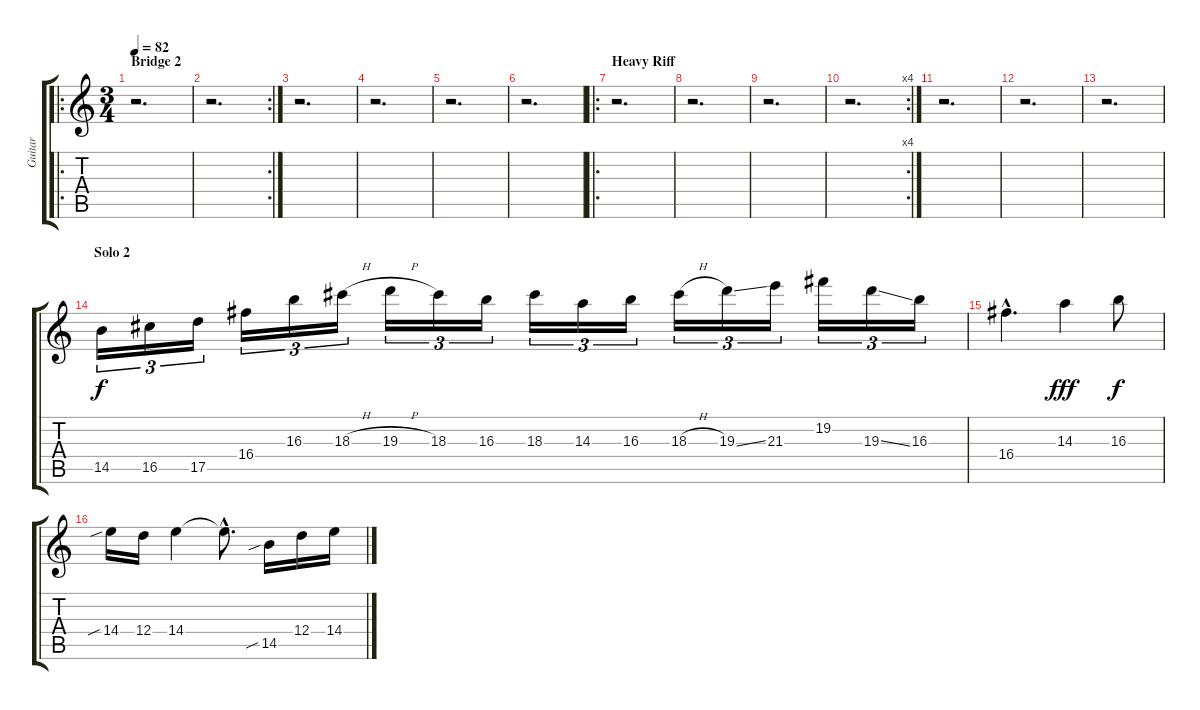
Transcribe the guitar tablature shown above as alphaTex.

\track ("Guitar" "Guitar") {instrument overdrivenguitar}
\staff {score tabs}
\tuning (E4 B3 G3 D3 A2 E2) {hide}
\ro
\ts (3 4)
\section ("" "Bridge 2")
\tempo 82
\clef g2
\ks c
r.2{d dy f} |
\rc 2
r.2{d} |
r.2{d} |
r.2{d} |
r.2{d} |
r.2{d} |
\ro
\section ("" "Heavy Riff")
r.2{d} |
r.2{d} |
r.2{d} |
\rc 4
r.2{d} |
r.2{d} |
r.2{d} |
r.2{d} |
\section ("" "Solo 2")
14.5.16{tu (3 2)} 16.5.16{tu (3 2)} 17.5.16{tu (3 2)} 16.4.16{tu (3 2)} 16.3.16{tu (3 2)} 18.3{h}.16{tu (3 2)} 19.3{h}.16{tu (3 2)} 18.3.16{tu (3 2)} 16.3.16{tu (3 2)} 18.3.16{tu (3 2)} 14.3.16{tu (3 2)} 16.3.16{tu (3 2)} 18.3{h}.16{tu (3 2)} 19.3{ss}.16{tu (3 2)} 21.3.16{tu (3 2)} 19.2.16{tu (3 2)} 19.3{ss}.16{tu (3 2)} 16.3.16{tu (3 2)} |
16.4{hac}.4{d} 14.3.4{dy fff} 16.3.8{dy f} |
14.4{sib}.16 12.4.16 14.4.4 14.4{hac t}.8{d} 14.5{sib}.16 12.4.16 14.4.16
